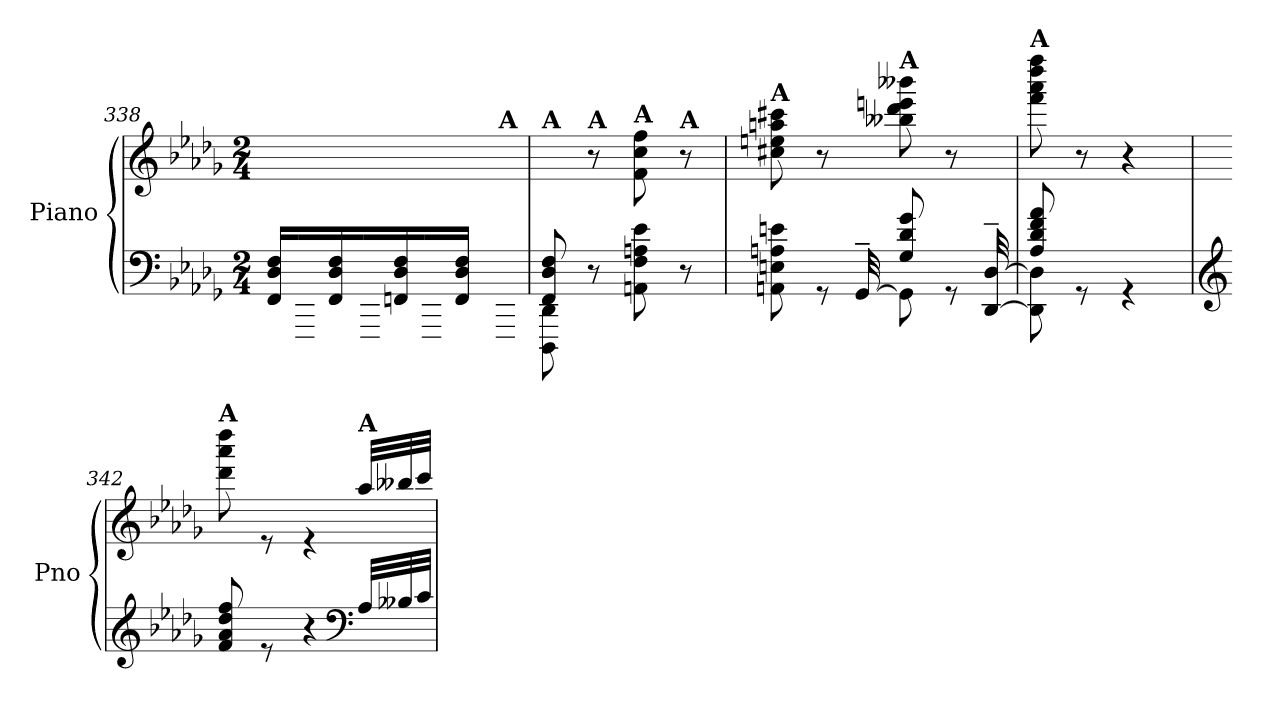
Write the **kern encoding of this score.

**kern	**kern
*part1	*part1
*staff2	*staff1
*I"Piano	*
*I'Pno	*
*clefF4	*clefG2
*k[b-e-a-d-g-]	*k[b-e-a-d-g-]
*M2/4	*M2/4
=338	=338
*^	*
16FF/ 16D-/ 16F/	16ryy	16ryy
16ryy	16FFF\ 16FF\	16ryy
16FF/ 16D-/ 16F/	16ryy	16ryy
16ryy	16FFF-X\ 16FF-X\	16ryy
16FF/ 16D-/ 16F/	16ryy	16ryy
16ryy	16EEE-\ 16EE-\	16ryy
16FF/ 16D-/ 16F/JJ	16ryy	16ryy
!	!	!LO:TX:a:B:t=A
16ryy	16EEE--X\ 16EE--X\JJ	16ryy
=339	=339	=339
!	!	!LO:TX:a:B:t=A
8FF/ 8D-/ 8F/	8DDD-\ 8DD-\	8ryy
!	!	!LO:TX:a:B:t=A
4.ryy	8r	8r
!	!	!LO:TX:a:B:t=A
.	8AAn\ 8F\ 8An\ 8e-\	8f\ 8cc\ 8ff\
!	!	!LO:TX:a:B:t=A
.	8r	8r
=340	=340	=340
*	*^	*
!	!	!	!LO:TX:a:B:t=A
8AAn\ 8En\ 8An\ 8en\	4ryy	8..ryy	8cc#X\ 8een\ 8aan\ 8ccc#X\
8rGG	.	.	8r
.	.	[32GG-~/	.
!	!	!	!LO:TX:a:B:t=A
8G-/ 8d-/ 8g-/	8GG-\]	8..ryy	8bb--X\ 8ddd-\ 8eee\ 8bbb--X\
8rGG	8ryy	.	8r
.	.	[32DD-/~ [32D-/~	.
=341	=341	=341	=341
!	!	!	!LO:TX:a:B:t=A
*	*v	*v	*
8A-/ 8d-/ 8f/ 8a-/	8DD-\] 8D-\]	8fff\ 8aaa-\ 8dddd-\ 8ffff\
8rGG	4.ryy	8r
4rGG	.	4r
!!LO:LB:g=z
=342	=342	=342
*clefG2	*	*
*	*	*^
!	!	!LO:TX:a:B:t=A	!
8f/ 8a-/ 8dd-/ 8ff/	4..ryy	8ddd-\ 8aaa-\ 8dddd-\	4..ryy
8re	.	8re	.
4re	.	4re	.
*clefF4	*	*	*
*	*Xtuplet	*	*Xtuplet
!	!	!	!LO:TX:a:B:t=A
.	48A-/LLL	.	48aa-/LLL
.	48B--X/	.	48bb--X/
.	48c/JJJ	.	48ccc/JJJ
*v	*v	*	*
*	*v	*v
=	=
*-	*-
